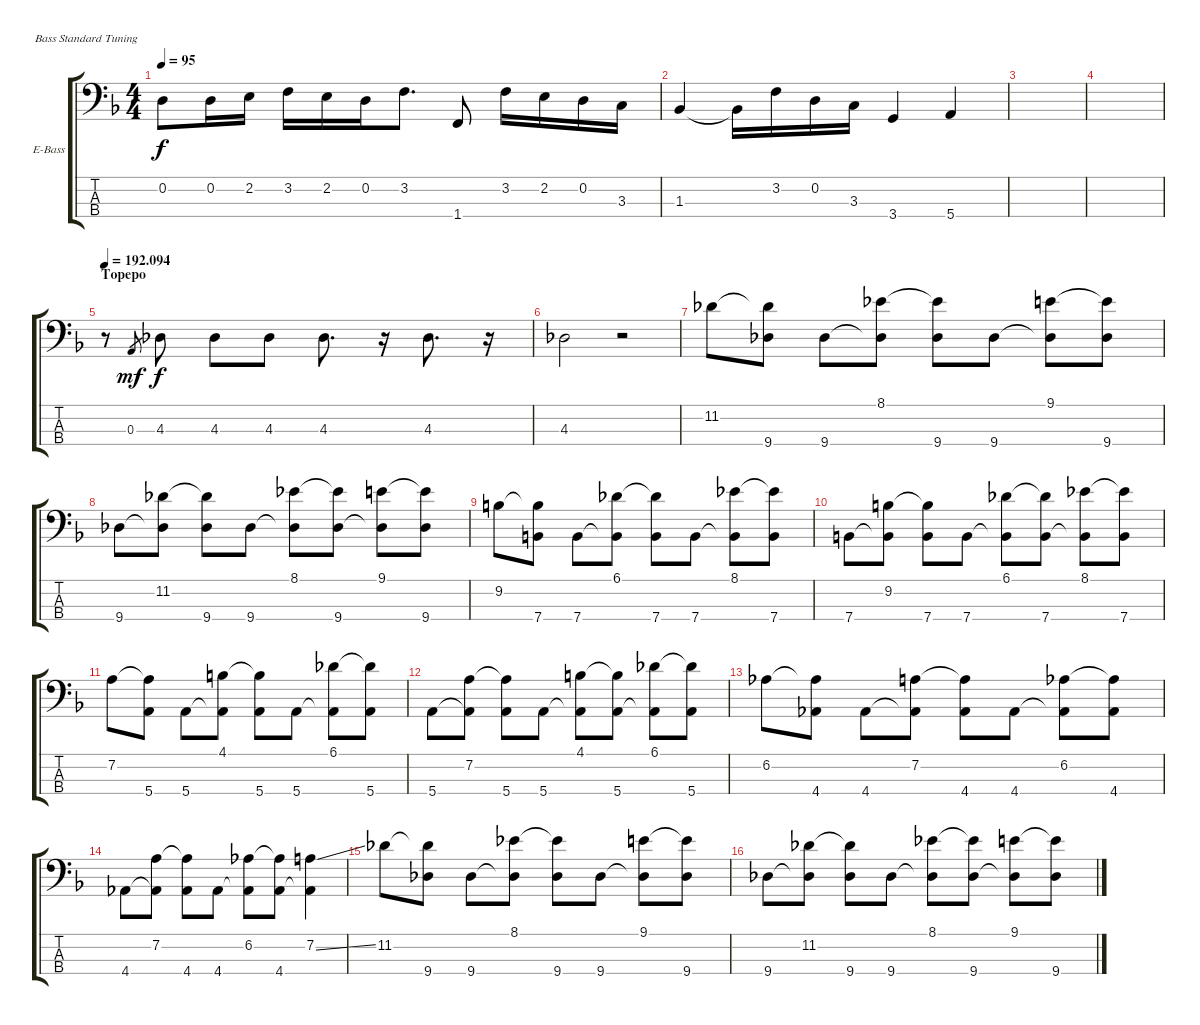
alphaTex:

\bracketExtendMode groupsimilarinstruments
\firstSystemTrackNameOrientation horizontal
\otherSystemsTrackNameOrientation horizontal
\track ("Алексей Харьков" "E-Bass") {instrument electricbasspick}
\staff {score tabs}
\tuning (G2 D2 A1 E1)
\ts (4 4)
\tempo 95
\clef f4
\ks f
0.2.8{dy f} 0.2.16 2.2.16 3.2.16 2.2.16 0.2.16 3.2.8{d} 1.4.8 3.2.16 2.2.16 0.2.16 3.3.16 |
1.3.4 1.3{t}.16 3.2.16 0.2.16 3.3.16 3.4.4 5.4.4 |
|
|
\section ("" "Тореро")
\tempo
192.094 r.8 0.3.8{gr dy mf} 4.3.8{dy f} 4.3.8 4.3.8 4.3.8{d} r.16 4.3.8{d} r.16 |
4.3.2 r.2 |
11.2.8 (11.2{t} 9.4).8 9.4.8 (8.1 9.4{t}).8 (8.1{t} 9.4).8 9.4.8 (9.1 9.4{t}).8 (9.1{t} 9.4).8 |
9.4.8 (11.2 9.4{t}).8 (11.2{t} 9.4).8 9.4.8 (8.1 9.4{t}).8 (8.1{t} 9.4).8 (9.1 9.4{t}).8 (9.1{t} 9.4).8 |
9.2.8 (9.2{t} 7.4).8 7.4.8 (6.1 7.4{t}).8 (6.1{t} 7.4).8 7.4.8 (8.1 7.4{t}).8 (8.1{t} 7.4).8 |
7.4.8 (9.2 7.4{t}).8 (9.2{t} 7.4).8 7.4.8 (6.1 7.4{t}).8 (6.1{t} 7.4).8 (8.1 7.4{t}).8 (8.1{t} 7.4).8 |
7.2.8 (7.2{t} 5.4).8 5.4.8 (4.1 5.4{t}).8 (4.1{t} 5.4).8 5.4.8 (6.1 5.4{t}).8 (6.1{t} 5.4).8 |
5.4.8 (7.2 5.4{t}).8 (7.2{t} 5.4).8 5.4.8 (4.1 5.4{t}).8 (4.1{t} 5.4).8 (6.1 5.4{t}).8 (6.1{t} 5.4).8 |
6.2.8 (6.2{t} 4.4).8 4.4.8 (7.2 4.4{t}).8 (7.2{t} 4.4).8 4.4.8 (6.2 4.4{t}).8 (6.2{t} 4.4).8 |
4.4.8 (7.2 4.4{t}).8 (7.2{t} 4.4).8 4.4.8 (6.2 4.4{t}).8 (6.2{t} 4.4).8 (7.2{ss} 4.4{t}).4 |
11.2.8 (11.2{t} 9.4).8 9.4.8 (8.1 9.4{t}).8 (8.1{t} 9.4).8 9.4.8 (9.1 9.4{t}).8 (9.1{t} 9.4).8 |
9.4.8 (11.2 9.4{t}).8 (11.2{t} 9.4).8 9.4.8 (8.1 9.4{t}).8 (8.1{t} 9.4).8 (9.1 9.4{t}).8 (9.1{t} 9.4).8
